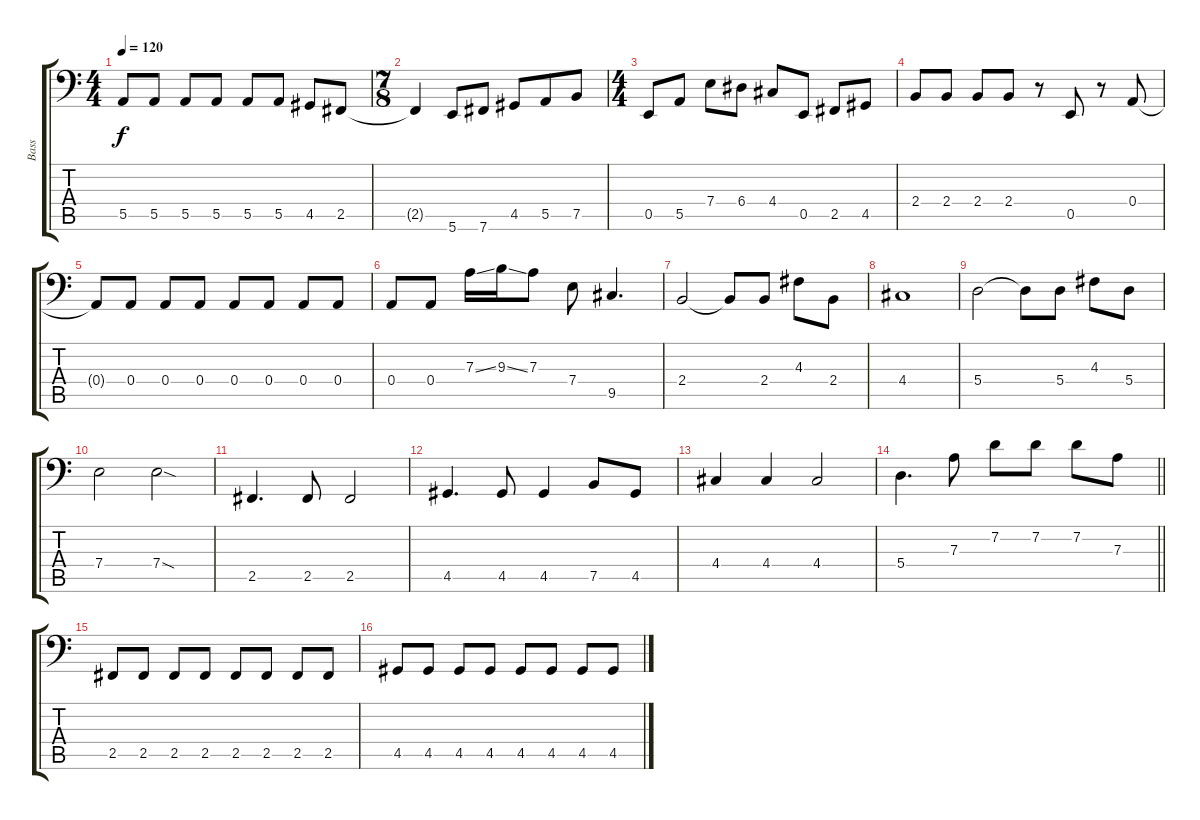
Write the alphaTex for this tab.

\track ("Bass" "Bass") {instrument electricbassfinger}
\staff {score tabs}
\tuning (C3 G2 D2 A1 E1 B0) {hide}
\ts (4 4)
\tempo 120
\clef f4
\ks c
5.5.8{dy f} 5.5.8 5.5.8 5.5.8 5.5.8 5.5.8 4.5.8 2.5.8 |
\ts (7 8)
2.5{t}.4 5.6.8 7.6.8 4.5.8 5.5.8 7.5.8 |
\ts (4 4)
0.5.8 5.5.8 7.4.8 6.4.8 4.4.8 0.5.8 2.5.8 4.5.8 |
2.4.8 2.4.8 2.4.8 2.4.8 r.8 0.5.8 r.8 0.4.8 |
0.4{t}.8 0.4.8 0.4.8 0.4.8 0.4.8 0.4.8 0.4.8 0.4.8 |
0.4.8 0.4.8 7.3{ss}.16 9.3{ss}.16 7.3.8 7.4.8 9.5.4{d} |
2.4.2 2.4{t}.8 2.4.8 4.3.8 2.4.8 |
4.4.1 |
5.4.2 5.4{t}.8 5.4.8 4.3.8 5.4.8 |
7.4.2 7.4{sod}.2 |
2.5.4{d} 2.5.8 2.5.2 |
4.5.4{d} 4.5.8 4.5.4 7.5.8 4.5.8 |
4.4.4 4.4.4 4.4.2 |
\barLineRight lightlight
5.4.4{d} 7.3.8 7.2.8 7.2.8 7.2.8 7.3.8 |
2.5.8 2.5.8 2.5.8 2.5.8 2.5.8 2.5.8 2.5.8 2.5.8 |
4.5.8 4.5.8 4.5.8 4.5.8 4.5.8 4.5.8 4.5.8 4.5.8
